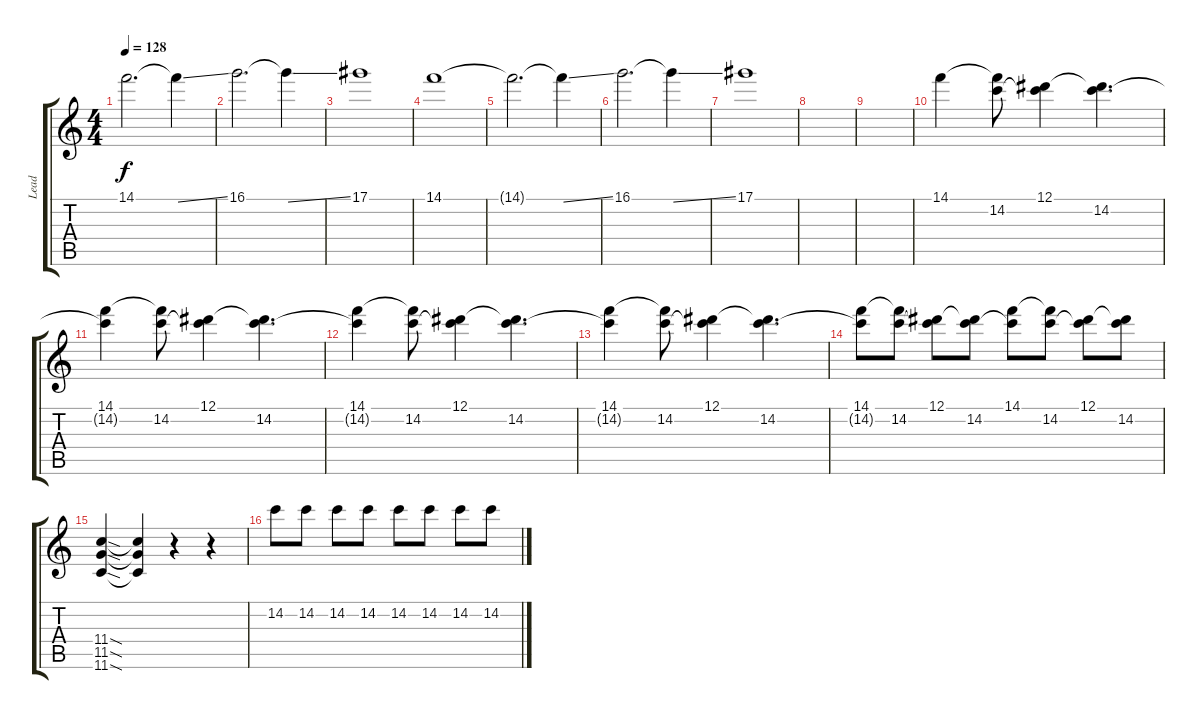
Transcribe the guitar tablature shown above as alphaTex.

\track ("Lead" "Lead") {instrument distortionguitar}
\staff {score tabs}
\tuning (Eb4 Bb3 Gb3 Db3 Ab2 Db2) {hide}
\ts (4 4)
\tempo 128
\clef g2
\ks c
14.1{t}.2{d dy f} 14.1{ss t}.4 |
16.1.2{d} 16.1{ss t}.4 |
17.1.1 |
14.1.1 |
14.1{t}.2{d} 14.1{ss t}.4 |
16.1.2{d} 16.1{ss t}.4 |
17.1.1 |
|
|
14.1.4 (14.1{t} 14.2).8 (12.1 14.2{t}).4 (12.1{t} 14.2).4{d} |
(14.1 14.2{t}).4 (14.1{t} 14.2).8 (12.1 14.2{t}).4 (12.1{t} 14.2).4{d} |
(14.1 14.2{t}).4 (14.1{t} 14.2).8 (12.1 14.2{t}).4 (12.1{t} 14.2).4{d} |
(14.1 14.2{t}).4 (14.1{t} 14.2).8 (12.1 14.2{t}).4 (12.1{t} 14.2).4{d} |
(14.1 14.2{t}).8 (14.1{t} 14.2).8 (12.1 14.2{t}).8 (12.1{t} 14.2).8 (14.1 14.2{t}).8 (14.1{t} 14.2).8 (12.1 14.2{t}).8 (12.1{t} 14.2).8 |
(11.4{sod} 11.5{sod} 11.6{sod}).4 (11.4{t} 11.5{t} 11.6{t}).4 r.4 r.4 |
14.2.8 14.2.8 14.2.8 14.2.8 14.2.8 14.2.8 14.2.8 14.2.8
